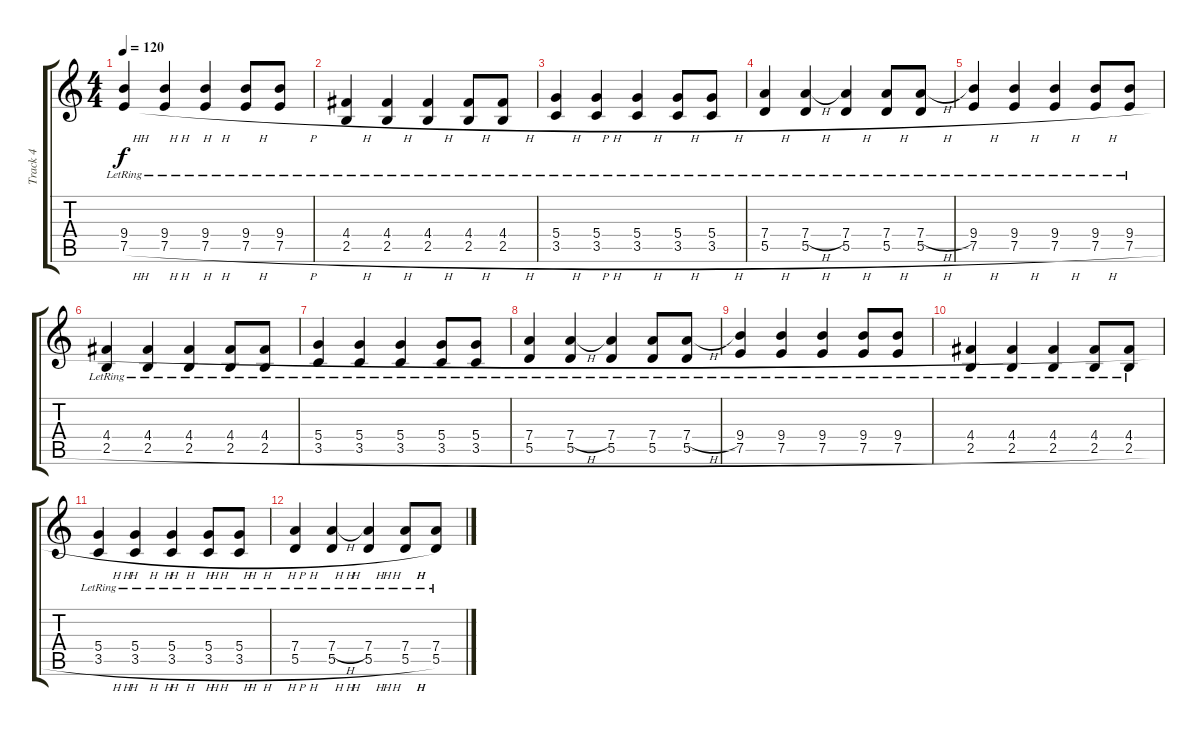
\track ("Track 4" "Track 4") {instrument distortionguitar}
\staff {score tabs}
\tuning (E4 B3 G3 D3 A2 E2) {hide}
\ts (4 4)
\tempo 120
\clef g2
\ks c
(9.4{lr} 7.5{h lr}).4{dy f} (9.4{lr} 7.5{h lr}).4 (9.4{lr} 7.5{h lr}).4 (9.4{lr} 7.5{h lr}).8 (9.4{lr} 7.5{h lr}).8 |
(4.4{lr} 2.5{h lr}).4 (4.4{lr} 2.5{h lr}).4 (4.4{lr} 2.5{h lr}).4 (4.4{lr} 2.5{h lr}).8 (4.4{lr} 2.5{h lr}).8 |
(5.4{lr} 3.5{h lr}).4 (5.4{lr} 3.5{h lr}).4 (5.4{lr} 3.5{h lr}).4 (5.4{lr} 3.5{h lr}).8 (5.4{lr} 3.5{h lr}).8 |
(7.4{lr} 5.5{h lr}).4 (7.4{h lr} 5.5{h lr}).4 (7.4{lr} 5.5{h lr}).4 (7.4{lr} 5.5{h lr}).8 (7.4{h lr} 5.5{h lr}).8 |
(9.4{lr} 7.5{h lr}).4 (9.4{lr} 7.5{h lr}).4 (9.4{lr} 7.5{h lr}).4 (9.4{lr} 7.5{h lr}).8 (9.4{lr} 7.5{h lr}).8 |
(4.4{lr} 2.5{h lr}).4 (4.4{lr} 2.5{h lr}).4 (4.4{lr} 2.5{h lr}).4 (4.4{lr} 2.5{h lr}).8 (4.4{lr} 2.5{h lr}).8 |
(5.4{lr} 3.5{h lr}).4 (5.4{lr} 3.5{h lr}).4 (5.4{lr} 3.5{h lr}).4 (5.4{lr} 3.5{h lr}).8 (5.4{lr} 3.5{h lr}).8 |
(7.4{lr} 5.5{h lr}).4 (7.4{h lr} 5.5{h lr}).4 (7.4{lr} 5.5{h lr}).4 (7.4{lr} 5.5{h lr}).8 (7.4{h lr} 5.5{h lr}).8 |
(9.4{lr} 7.5{h lr}).4 (9.4{lr} 7.5{h lr}).4 (9.4{lr} 7.5{h lr}).4 (9.4{lr} 7.5{h lr}).8 (9.4{lr} 7.5{h lr}).8 |
(4.4{lr} 2.5{h lr}).4 (4.4{lr} 2.5{h lr}).4 (4.4{lr} 2.5{h lr}).4 (4.4{lr} 2.5{h lr}).8 (4.4{lr} 2.5{h lr}).8 |
(5.4{lr} 3.5{h lr}).4 (5.4{lr} 3.5{h lr}).4 (5.4{lr} 3.5{h lr}).4 (5.4{lr} 3.5{h lr}).8 (5.4{lr} 3.5{h lr}).8 |
(7.4{lr} 5.5{h lr}).4 (7.4{h lr} 5.5{h lr}).4 (7.4{lr} 5.5{h lr}).4 (7.4{lr} 5.5{h lr}).8 (7.4{lr} 5.5{lr}).8
